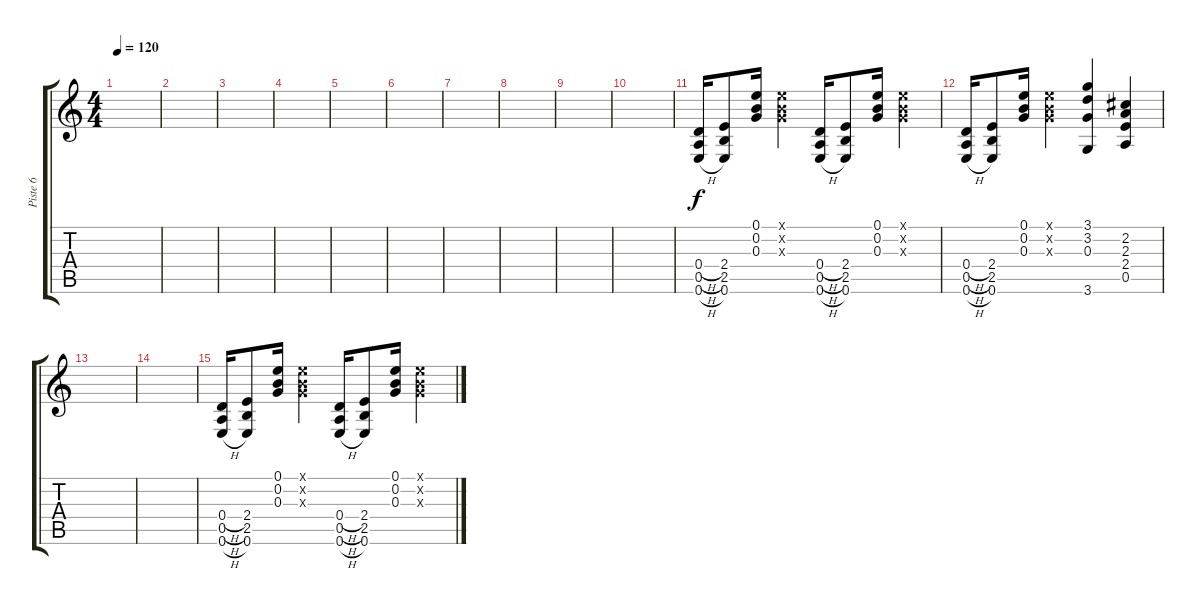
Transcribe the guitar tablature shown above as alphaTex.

\track ("Piste 6" "Piste 6") {instrument distortionguitar}
\staff {score tabs}
\tuning (E4 B3 G3 D3 A2 E2) {hide}
\ts (4 4)
\tempo 120
\clef g2
\ks c
|
|
|
|
|
|
|
|
|
|
(0.4{h} 0.5{h} 0.6{h}).16 (2.4 2.5 0.6).8 (0.1 0.2 0.3).16 (0.1{x} 0.2{x} 0.3{x}).4 (0.4{h} 0.5{h} 0.6{h}).16 (2.4 2.5 0.6).8 (0.1 0.2 0.3).16 (0.1{x} 0.2{x} 0.3{x}).4 |
(0.4{h} 0.5{h} 0.6{h}).16 (2.4 2.5 0.6).8 (0.1 0.2 0.3).16 (0.1{x} 0.2{x} 0.3{x}).4 (3.1 3.2 0.3 3.6).4 (2.2 2.3 2.4 0.5).4 |
|
|
(0.4{h} 0.5{h} 0.6{h}).16 (2.4 2.5 0.6).8 (0.1 0.2 0.3).16 (0.1{x} 0.2{x} 0.3{x}).4 (0.4{h} 0.5{h} 0.6{h}).16 (2.4 2.5 0.6).8 (0.1 0.2 0.3).16 (0.1{x} 0.2{x} 0.3{x}).4
